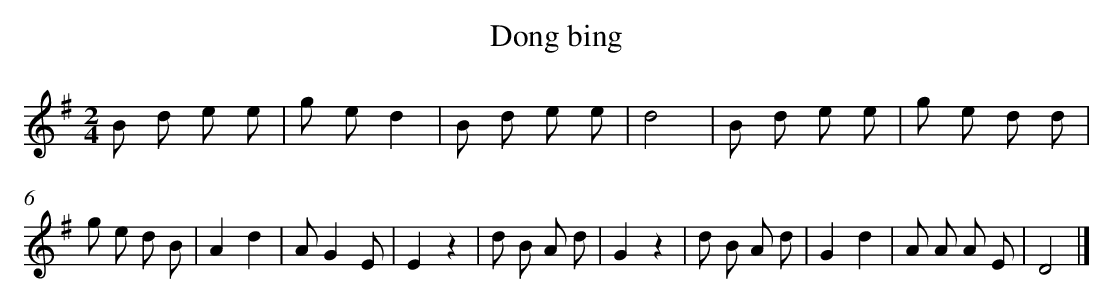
X:1
T: Dong bing
L: 1/8
M: 2/4
K: G
B d e e [I:setbarnb 1]|
g ed2 |
B d e e |
d4 |
B d e e |
g e d d |
g e d B |
A2d2 |
AG2E |
E2z2 |
d B A d |
G2z2 |
d B A d |
G2d2 |
A A A E |
D4 |]
